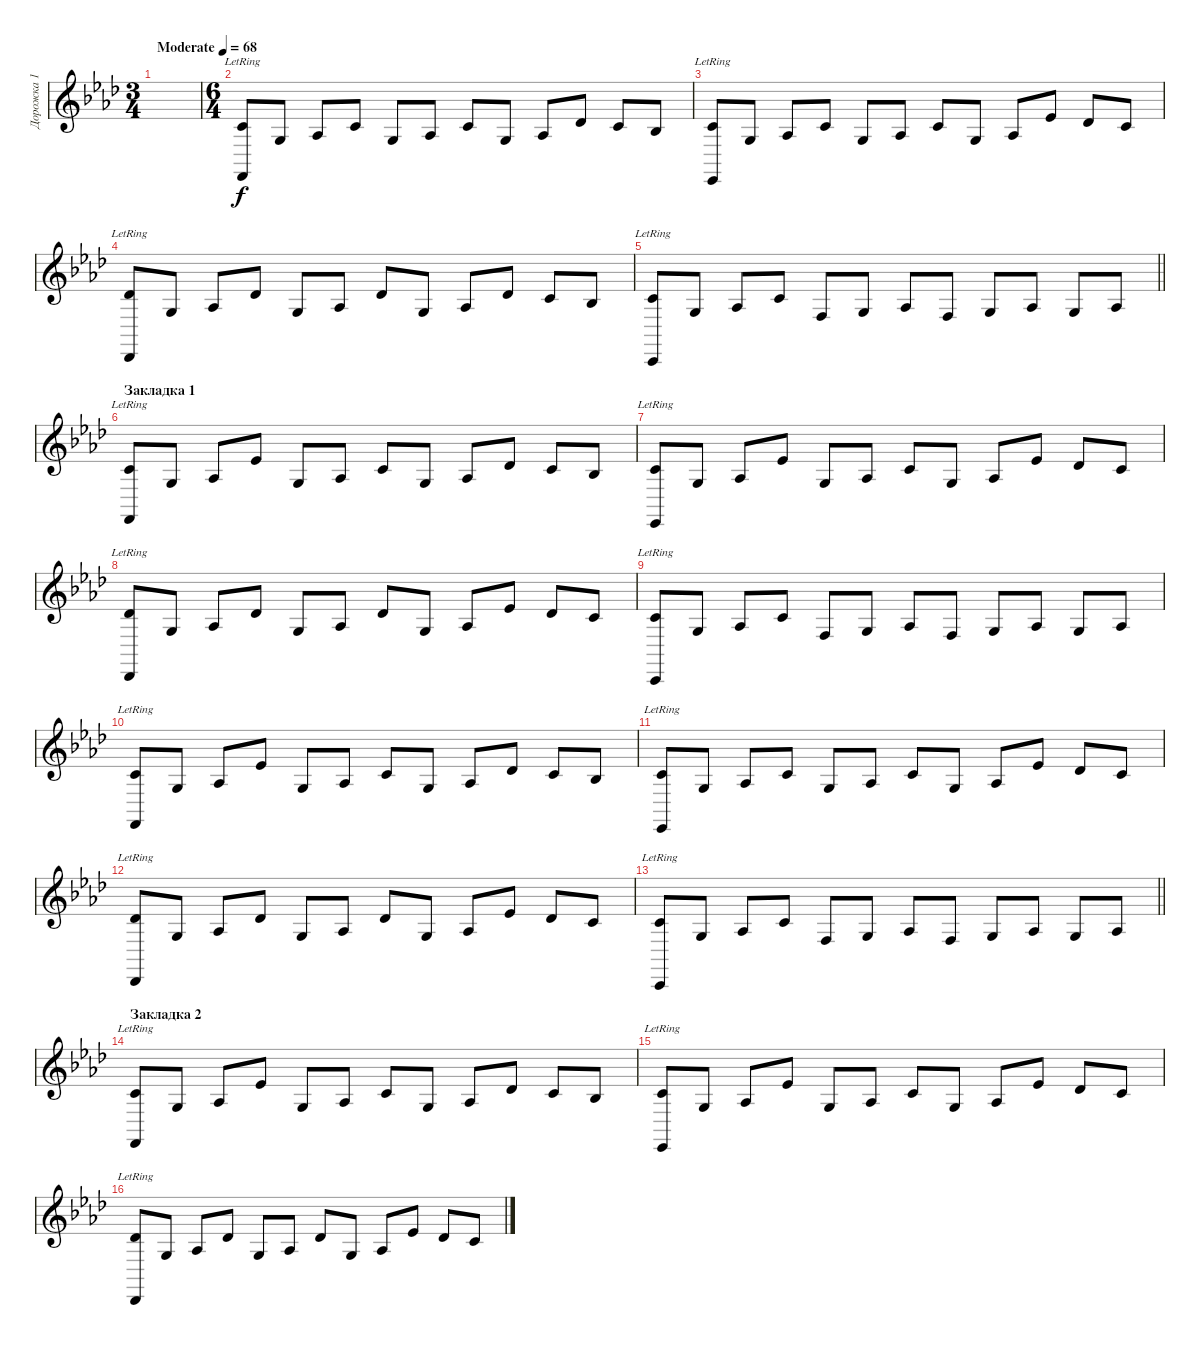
\track ("Дорожка 1" "Дорожка 1") {instrument acousticgrandpiano}
\staff {score}
\tuning (D4 A3 F3 C3 G2 C2) {hide}
\ts (3 4)
\tempo (68 "Moderate")
\clef g2
\ks fminor
|
\ts (6 4)
(3.2 5.6{lr}).8 2.3.8 3.3.8 3.2.8 2.3.8 3.3.8 3.2.8 2.3.8 3.3.8 4.2.8 3.2.8 1.2.8 |
(3.2 3.6{lr}).8 2.3.8 3.3.8 3.2.8 2.3.8 3.3.8 3.2.8 2.3.8 3.3.8 1.1.8 4.2.8 3.2.8 |
(4.2 1.6{lr}).8 2.3.8 3.3.8 4.2.8 2.3.8 3.3.8 4.2.8 2.3.8 3.3.8 4.2.8 3.2.8 1.2.8 |
\barLineRight lightlight
(3.2 0.6{lr}).8 2.3.8 3.3.8 3.2.8 0.3.8 2.3.8 3.3.8 0.3.8 2.3.8 3.3.8 2.3.8 3.3.8 |
\section ("" "Закладка 1")
(3.2 5.6{lr}).8 2.3.8 3.3.8 1.1.8 2.3.8 3.3.8 3.2.8 2.3.8 3.3.8 4.2.8 3.2.8 1.2.8 |
(3.2 3.6{lr}).8 2.3.8 3.3.8 1.1.8 2.3.8 3.3.8 3.2.8 2.3.8 3.3.8 1.1.8 4.2.8 3.2.8 |
(4.2 1.6{lr}).8 2.3.8 3.3.8 4.2.8 2.3.8 3.3.8 4.2.8 2.3.8 3.3.8 1.1.8 4.2.8 3.2.8 |
(3.2 0.6{lr}).8 2.3.8 3.3.8 3.2.8 0.3.8 2.3.8 3.3.8 0.3.8 2.3.8 3.3.8 2.3.8 3.3.8 |
(3.2 5.6{lr}).8 2.3.8 3.3.8 1.1.8 2.3.8 3.3.8 3.2.8 2.3.8 3.3.8 4.2.8 3.2.8 1.2.8 |
(3.2 3.6{lr}).8 2.3.8 3.3.8 3.2.8 2.3.8 3.3.8 3.2.8 2.3.8 3.3.8 1.1.8 4.2.8 3.2.8 |
(4.2 1.6{lr}).8 2.3.8 3.3.8 4.2.8 2.3.8 3.3.8 4.2.8 2.3.8 3.3.8 1.1.8 4.2.8 3.2.8 |
\barLineRight lightlight
(3.2 0.6{lr}).8 2.3.8 3.3.8 3.2.8 0.3.8 2.3.8 3.3.8 0.3.8 2.3.8 3.3.8 2.3.8 3.3.8 |
\section ("" "Закладка 2")
(3.2 5.6{lr}).8 2.3.8 3.3.8 1.1.8 2.3.8 3.3.8 3.2.8 2.3.8 3.3.8 4.2.8 3.2.8 1.2.8 |
(3.2 3.6{lr}).8 2.3.8 3.3.8 1.1.8 2.3.8 3.3.8 3.2.8 2.3.8 3.3.8 1.1.8 4.2.8 3.2.8 |
(4.2 1.6{lr}).8 2.3.8 3.3.8 4.2.8 2.3.8 3.3.8 4.2.8 2.3.8 3.3.8 1.1.8 4.2.8 3.2.8
